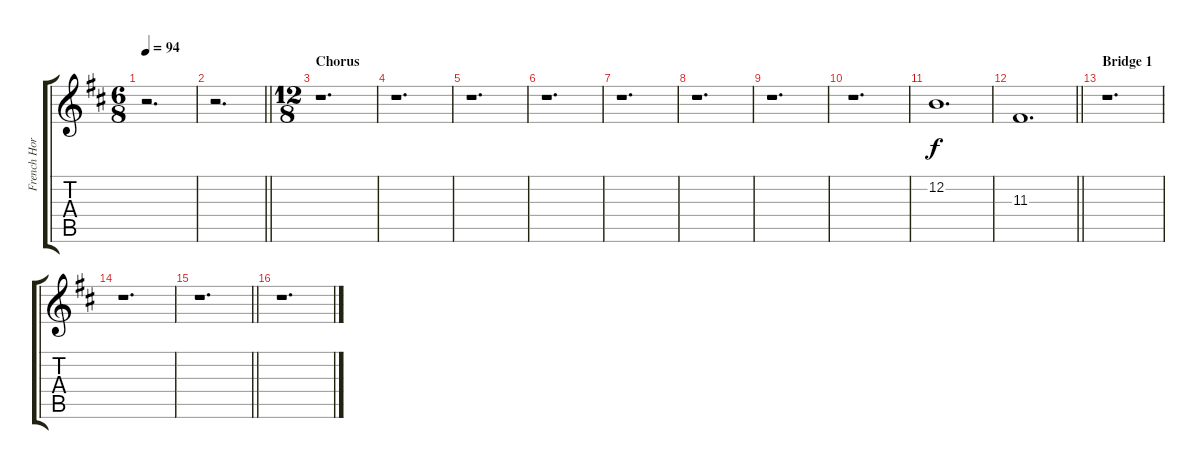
\track ("French Horn" "French Hor") {instrument frenchhorn}
\staff {score tabs}
\tuning (E4 B3 G3 D3 A2 E2) {hide}
\ts (6 8)
\tempo 94
\clef g2
\ks bminor
r.2{d dy f} |
\barLineRight lightlight
r.2{d} |
\ts (12 8)
\section ("" "Chorus")
r.1{d} |
r.1{d} |
r.1{d} |
r.1{d} |
r.1{d} |
r.1{d} |
r.1{d} |
r.1{d} |
12.2.1{d} |
\barLineRight lightlight
11.3.1{d} |
\section ("" "Bridge 1")
r.1{d} |
r.1{d} |
\barLineRight lightlight
r.1{d} |
r.1{d}
